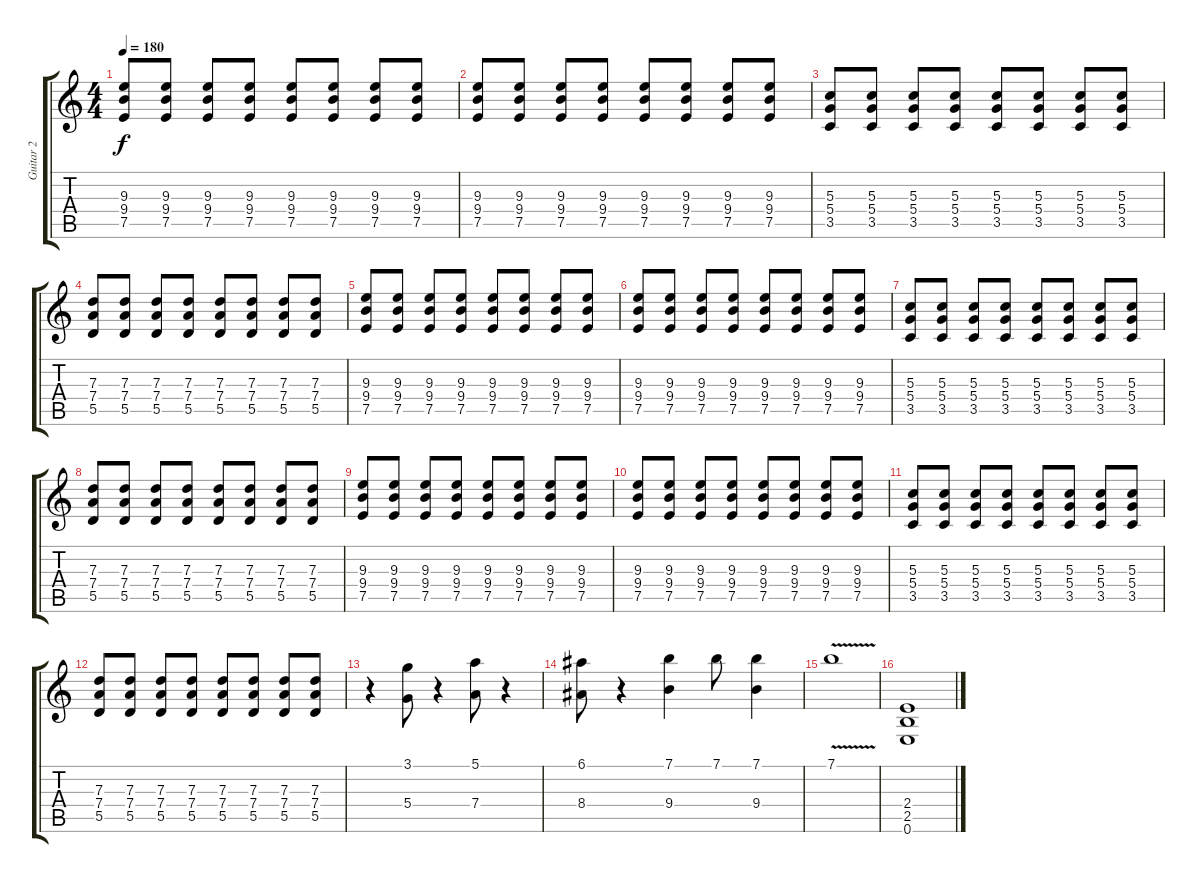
\track ("Guitar 2" "Guitar 2") {instrument overdrivenguitar}
\staff {score tabs}
\tuning (E4 B3 G3 D3 A2 E2) {hide}
\ts (4 4)
\tempo 180
\clef g2
\ks c
(9.3 9.4 7.5).8{dy f} (9.3 9.4 7.5).8 (9.3 9.4 7.5).8 (9.3 9.4 7.5).8 (9.3 9.4 7.5).8 (9.3 9.4 7.5).8 (9.3 9.4 7.5).8 (9.3 9.4 7.5).8 |
(9.3 9.4 7.5).8 (9.3 9.4 7.5).8 (9.3 9.4 7.5).8 (9.3 9.4 7.5).8 (9.3 9.4 7.5).8 (9.3 9.4 7.5).8 (9.3 9.4 7.5).8 (9.3 9.4 7.5).8 |
(5.3 5.4 3.5).8 (5.3 5.4 3.5).8 (5.3 5.4 3.5).8 (5.3 5.4 3.5).8 (5.3 5.4 3.5).8 (5.3 5.4 3.5).8 (5.3 5.4 3.5).8 (5.3 5.4 3.5).8 |
(7.3 7.4 5.5).8 (7.3 7.4 5.5).8 (7.3 7.4 5.5).8 (7.3 7.4 5.5).8 (7.3 7.4 5.5).8 (7.3 7.4 5.5).8 (7.3 7.4 5.5).8 (7.3 7.4 5.5).8 |
(9.3 9.4 7.5).8 (9.3 9.4 7.5).8 (9.3 9.4 7.5).8 (9.3 9.4 7.5).8 (9.3 9.4 7.5).8 (9.3 9.4 7.5).8 (9.3 9.4 7.5).8 (9.3 9.4 7.5).8 |
(9.3 9.4 7.5).8 (9.3 9.4 7.5).8 (9.3 9.4 7.5).8 (9.3 9.4 7.5).8 (9.3 9.4 7.5).8 (9.3 9.4 7.5).8 (9.3 9.4 7.5).8 (9.3 9.4 7.5).8 |
(5.3 5.4 3.5).8 (5.3 5.4 3.5).8 (5.3 5.4 3.5).8 (5.3 5.4 3.5).8 (5.3 5.4 3.5).8 (5.3 5.4 3.5).8 (5.3 5.4 3.5).8 (5.3 5.4 3.5).8 |
(7.3 7.4 5.5).8 (7.3 7.4 5.5).8 (7.3 7.4 5.5).8 (7.3 7.4 5.5).8 (7.3 7.4 5.5).8 (7.3 7.4 5.5).8 (7.3 7.4 5.5).8 (7.3 7.4 5.5).8 |
(9.3 9.4 7.5).8 (9.3 9.4 7.5).8 (9.3 9.4 7.5).8 (9.3 9.4 7.5).8 (9.3 9.4 7.5).8 (9.3 9.4 7.5).8 (9.3 9.4 7.5).8 (9.3 9.4 7.5).8 |
(9.3 9.4 7.5).8 (9.3 9.4 7.5).8 (9.3 9.4 7.5).8 (9.3 9.4 7.5).8 (9.3 9.4 7.5).8 (9.3 9.4 7.5).8 (9.3 9.4 7.5).8 (9.3 9.4 7.5).8 |
(5.3 5.4 3.5).8 (5.3 5.4 3.5).8 (5.3 5.4 3.5).8 (5.3 5.4 3.5).8 (5.3 5.4 3.5).8 (5.3 5.4 3.5).8 (5.3 5.4 3.5).8 (5.3 5.4 3.5).8 |
(7.3 7.4 5.5).8 (7.3 7.4 5.5).8 (7.3 7.4 5.5).8 (7.3 7.4 5.5).8 (7.3 7.4 5.5).8 (7.3 7.4 5.5).8 (7.3 7.4 5.5).8 (7.3 7.4 5.5).8 |
r.4 (3.1 5.4).8 r.4 (5.1 7.4).8 r.4 |
(6.1 8.4).8 r.4 (7.1 9.4).4 7.1.8 (7.1 9.4).4 |
7.1{v}.1 |
(2.4 2.5 0.6).1
